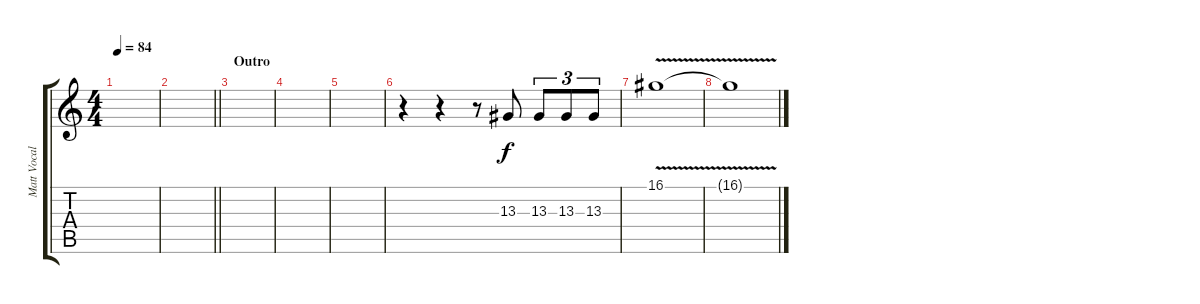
\track ("Matt Vocals" "Matt Vocal") {instrument oboe}
\staff {score tabs}
\tuning (E4 B3 G3 D3 A2 E2) {hide}
\ts (4 4)
\tempo 84
\clef g2
\ks c
|
\barLineRight lightlight
|
\section ("" "Outro")
|
|
|
r.4 r.4 r.8 13.3.8 13.3.8{tu (3 2)} 13.3.8{tu (3 2)} 13.3.8{tu (3 2)} |
16.1{v}.1 |
16.1{t}.1
